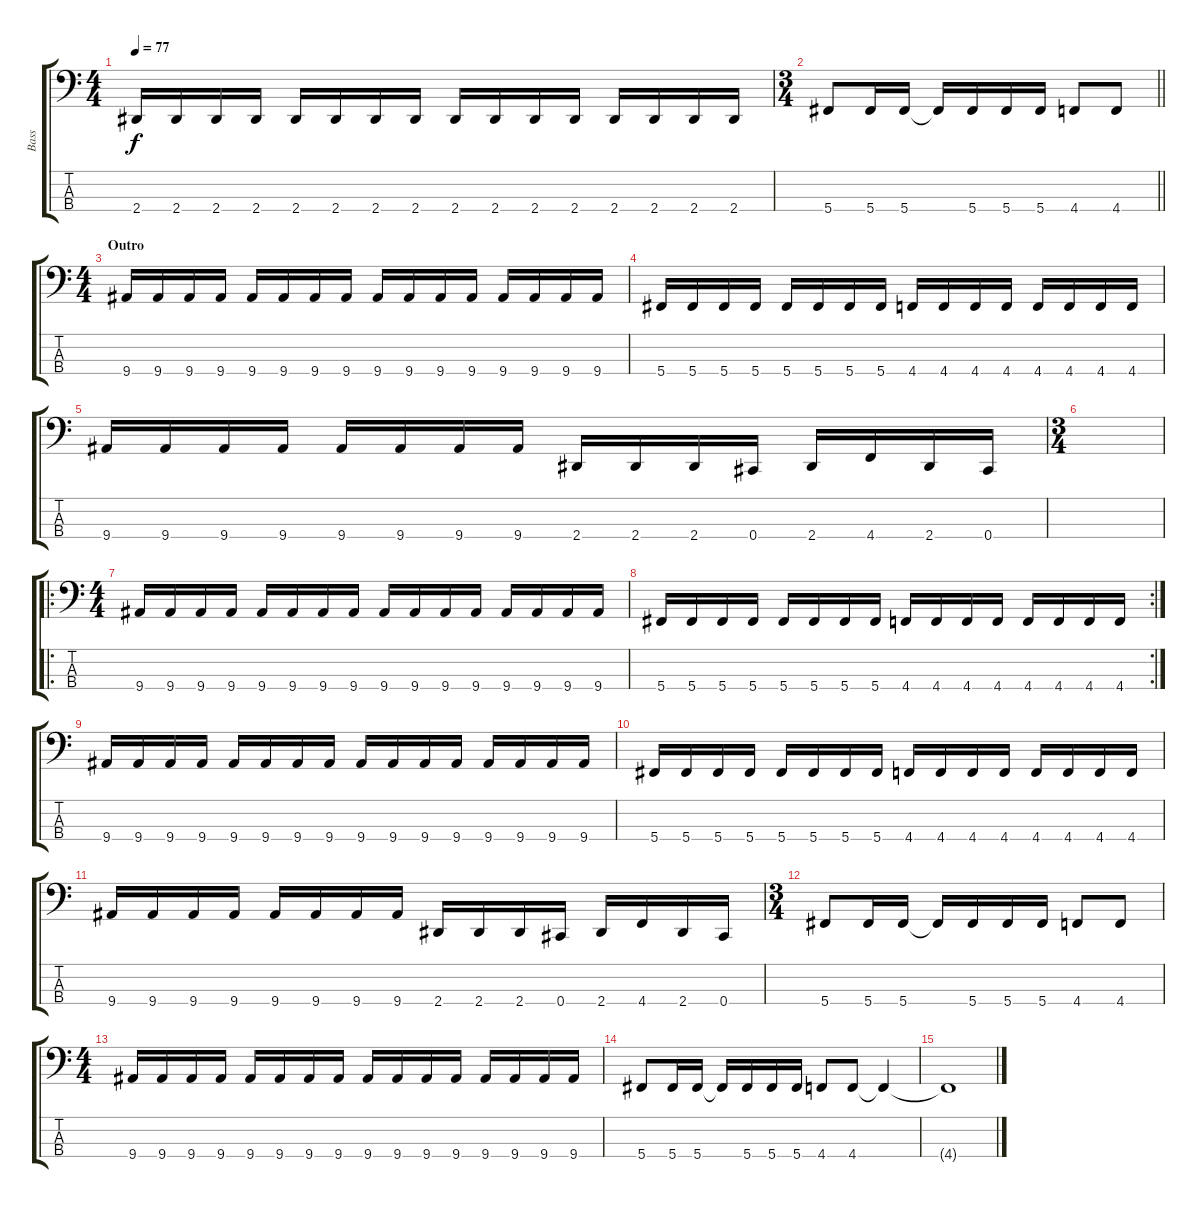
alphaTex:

\track ("Bass" "Bass") {instrument electricbasspick}
\staff {score tabs}
\tuning (Gb2 Db2 Ab1 Db1) {hide}
\ts (4 4)
\tempo 77
\clef f4
\ks c
2.4.16{dy f} 2.4.16 2.4.16 2.4.16 2.4.16 2.4.16 2.4.16 2.4.16 2.4.16 2.4.16 2.4.16 2.4.16 2.4.16 2.4.16 2.4.16 2.4.16 |
\ts (3 4)
\barLineRight lightlight
5.4.8 5.4.16 5.4.16 5.4{t}.16 5.4.16 5.4.16 5.4.16 4.4.8 4.4.8 |
\ts (4 4)
\section ("" "Outro")
9.4.16 9.4.16 9.4.16 9.4.16 9.4.16 9.4.16 9.4.16 9.4.16 9.4.16 9.4.16 9.4.16 9.4.16 9.4.16 9.4.16 9.4.16 9.4.16 |
5.4.16 5.4.16 5.4.16 5.4.16 5.4.16 5.4.16 5.4.16 5.4.16 4.4.16 4.4.16 4.4.16 4.4.16 4.4.16 4.4.16 4.4.16 4.4.16 |
9.4.16 9.4.16 9.4.16 9.4.16 9.4.16 9.4.16 9.4.16 9.4.16 2.4.16 2.4.16 2.4.16 0.4.16 2.4.16 4.4.16 2.4.16 0.4.16 |
\ts (3 4)
|
\ro
\ts (4 4)
9.4.16 9.4.16 9.4.16 9.4.16 9.4.16 9.4.16 9.4.16 9.4.16 9.4.16 9.4.16 9.4.16 9.4.16 9.4.16 9.4.16 9.4.16 9.4.16 |
\rc 2
5.4.16 5.4.16 5.4.16 5.4.16 5.4.16 5.4.16 5.4.16 5.4.16 4.4.16 4.4.16 4.4.16 4.4.16 4.4.16 4.4.16 4.4.16 4.4.16 |
9.4.16 9.4.16 9.4.16 9.4.16 9.4.16 9.4.16 9.4.16 9.4.16 9.4.16 9.4.16 9.4.16 9.4.16 9.4.16 9.4.16 9.4.16 9.4.16 |
5.4.16 5.4.16 5.4.16 5.4.16 5.4.16 5.4.16 5.4.16 5.4.16 4.4.16 4.4.16 4.4.16 4.4.16 4.4.16 4.4.16 4.4.16 4.4.16 |
9.4.16 9.4.16 9.4.16 9.4.16 9.4.16 9.4.16 9.4.16 9.4.16 2.4.16 2.4.16 2.4.16 0.4.16 2.4.16 4.4.16 2.4.16 0.4.16 |
\ts (3 4)
5.4.8 5.4.16 5.4.16 5.4{t}.16 5.4.16 5.4.16 5.4.16 4.4.8 4.4.8 |
\ts (4 4)
9.4.16 9.4.16 9.4.16 9.4.16 9.4.16 9.4.16 9.4.16 9.4.16 9.4.16 9.4.16 9.4.16 9.4.16 9.4.16 9.4.16 9.4.16 9.4.16 |
5.4.8 5.4.16 5.4.16 5.4{t}.16 5.4.16 5.4.16 5.4.16 4.4.8 4.4.8 4.4{t}.4 |
4.4{t}.1
